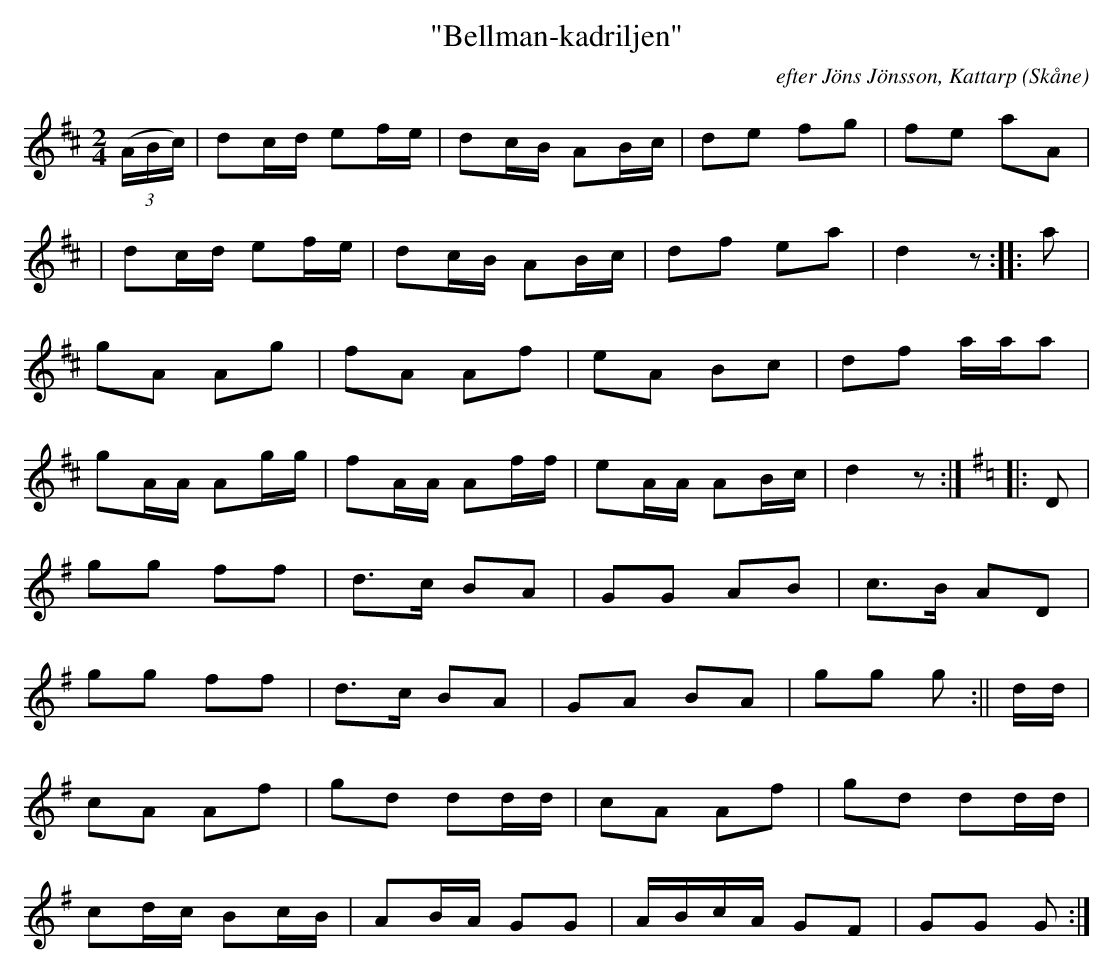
X:1
T:"Bellman-kadriljen"
C:efter Jöns Jönsson, Kattarp
O:Skåne
M:2/4
L:1/8
K:D
((3A/B/c/) | dc/d/ ef/e/ | dc/B/ AB/c/ | de fg | fe aA |
| dc/d/ ef/e/ | dc/B/ AB/c/ | df ea | d2 z :||: a |
gA Ag | fA Af | eA Bc | df a/a/a |
gA/A/ Ag/g/ | fA/A/ Af/f/ | eA/A/ AB/c/ | d2 z :|[K:G]|: D |
gg ff | d>c BA | GG AB | c>B AD |
gg ff | d>c BA | GA BA | gg g :|| d/d/ |
cA Af | gd dd/d/ | cA Af | gd dd/d/ |
cd/c/ Bc/B/ |AB/A/ GG | A/B/c/A/ GF | GG G :|
